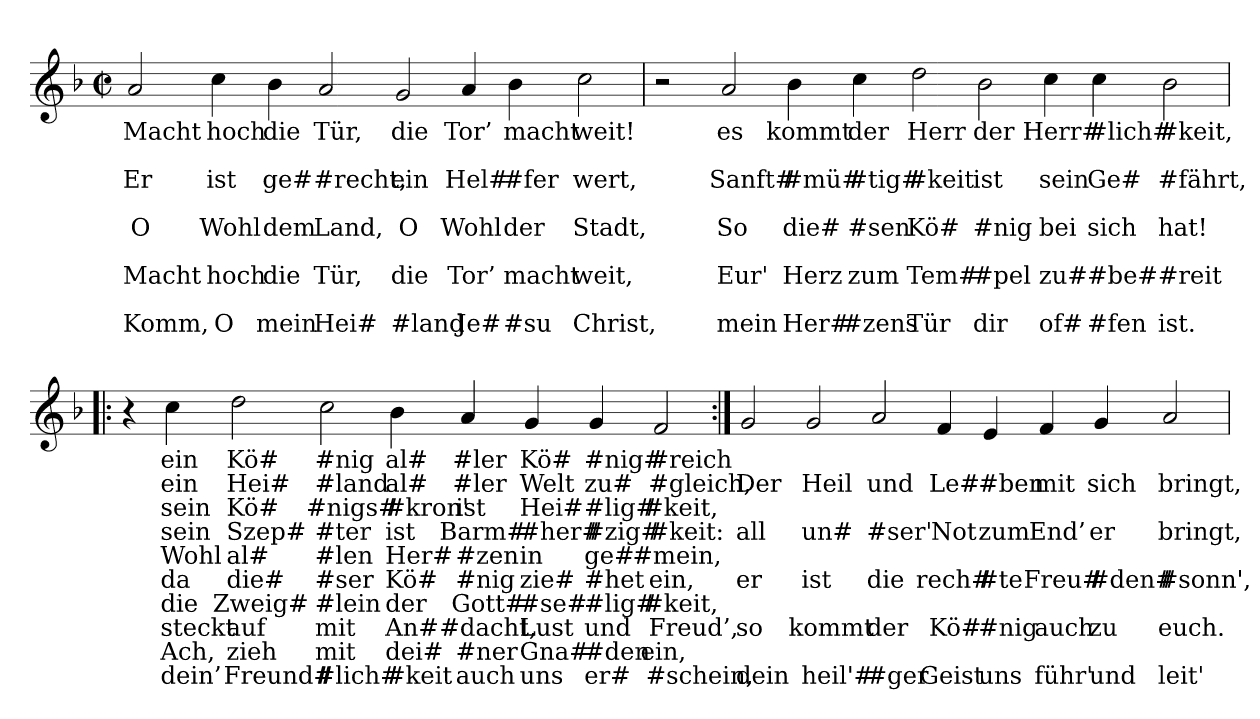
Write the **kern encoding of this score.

**kern	**text	**text	**text	**text	**text	**text	**text	**text	**text	**text
*part1	*part1	*part1	*part1	*part1	*part1	*part1	*part1	*part1	*part1	*part1
*staff1	*staff1	*staff1	*staff1	*staff1	*staff1	*staff1	*staff1	*staff1	*staff1	*staff1
*clefG2	*	*	*	*	*	*	*	*	*	*
*k[b-]	*	*	*	*	*	*	*	*	*	*
*M4/4	*	*	*	*	*	*	*	*	*	*
*met(c|)	*	*	*	*	*	*	*	*	*	*
=	=	=	=	=	=	=	=	=	=	=
2a	Macht	.	Er	.	O	.	Macht	.	Komm,	.
4cc	hoch	.	ist	.	Wohl	.	hoch	.	O	.
4b-	die	.	ge#	.	dem	.	die	.	mein	.
2a	Tür,	.	#recht,	.	Land,	.	Tür,	.	Hei#	.
2g	die	.	ein	.	O	.	die	.	#land	.
4a	Tor’	.	Hel#	.	Wohl	.	Tor’	.	Je#	.
4b-	macht	.	#fer	.	der	.	macht	.	#su	.
2cc	weit!	.	wert,	.	Stadt,	.	weit,	.	Christ,	.
=	=	=	=	=	=	=	=	=	=	=
2r	.	.	.	.	.	.	.	.	.	.
2a	es	.	Sanft#	.	So	.	Eur'	.	mein	.
4b-	kommt	.	#mü#	.	die#	.	Herz	.	Her#	.
4cc	der	.	#tig#	.	#sen	.	zum	.	#zens	.
2dd	Herr	.	#keit	.	Kö#	.	Tem#	.	Tür	.
2b-	der	.	ist	.	#nig	.	#pel	.	dir	.
4cc	Herr#	.	sein	.	bei	.	zu#	.	of#	.
4cc	#lich#	.	Ge#	.	sich	.	#be#	.	#fen	.
2b-	#keit,	.	#fährt,	.	hat!	.	#reit	.	ist.	.
=!|:	=!|:	=!|:	=!|:	=!|:	=!|:	=!|:	=!|:	=!|:	=!|:	=!|:
4r	.	.	.	.	.	.	.	.	.	.
4cc	ein	ein	sein	sein	Wohl	da	die	steckt	Ach,	dein’
2dd	Kö#	Hei#	Kö#	Szep#	al#	die#	Zweig#	auf	zieh	Freund#
2cc	#nig	#land	#nigs#	#ter	#len	#ser	#lein	mit	mit	#lich#
4b-	al#	al#	#kron'	ist	Her#	Kö#	der	An#	dei#	#keit
4a	#ler	#ler	ist	Barm#	#zen	#nig	Gott#	#dacht,	#ner	auch
4g	Kö#	Welt	Hei#	#her#	in	zie#	#se#	Lust	Gna#	uns
4g	#nig#	zu#	#lig#	#zig#	ge#	#het	#lig#	und	#den	er#
2f	#reich	#gleich,	#keit,	#keit:	#mein,	ein,	#keit,	Freud’,	ein,	#schein,
=:|!	=:|!	=:|!	=:|!	=:|!	=:|!	=:|!	=:|!	=:|!	=:|!	=:|!
2g	.	Der	.	all	.	er	.	so	.	dein
2g	.	Heil	.	un#	.	ist	.	kommt	.	heil'#
2a	.	und	.	#ser'	.	die	.	der	.	#ger
4f	.	Le#	.	Not	.	rech#	.	Kö#	.	Geist
4e	.	#ben	.	zum	.	#te	.	#nig	.	uns
4f	.	mit	.	End’	.	Freu#	.	auch	.	führ'
4g	.	sich	.	er	.	#den#	.	zu	.	und
2a	.	bringt,	.	bringt,	.	#sonn',	.	euch.	.	leit'
=	=	=	=	=	=	=	=	=	=	=
*-	*-	*-	*-	*-	*-	*-	*-	*-	*-	*-
